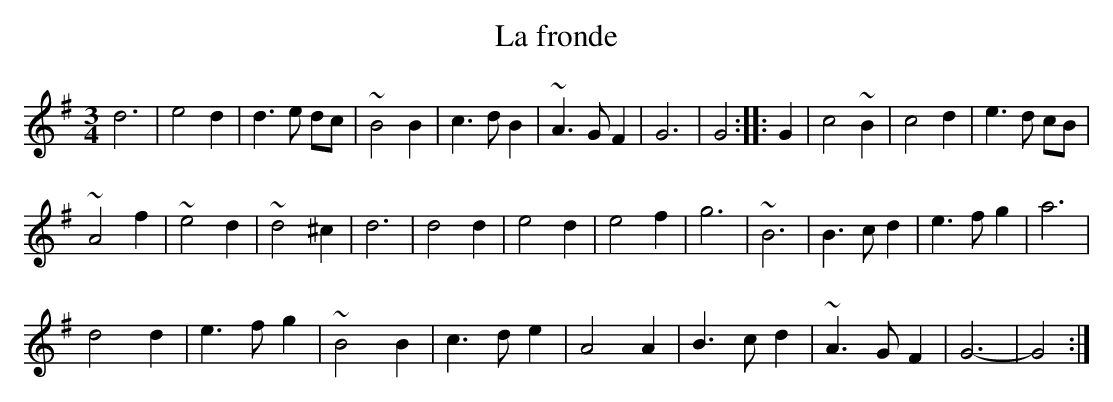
X:1
T:La fronde
M:3/4
K:Gmaj
d6|e4d2|d3e dc|~B4B2|c3dB2|~A3GF2|G6|G4:||:G2|c4~B2|c4d2|e3d cB|
~A4f2|~e4d2|~d4^c2|d6|d4d2|e4d2|e4f2|g6|~B6|B3cd2|e3fg2|a6|
d4d2|e3fg2|~B4B2|c3de2|A4A2|B3cd2|~A3GF2|G6-|G4:|
